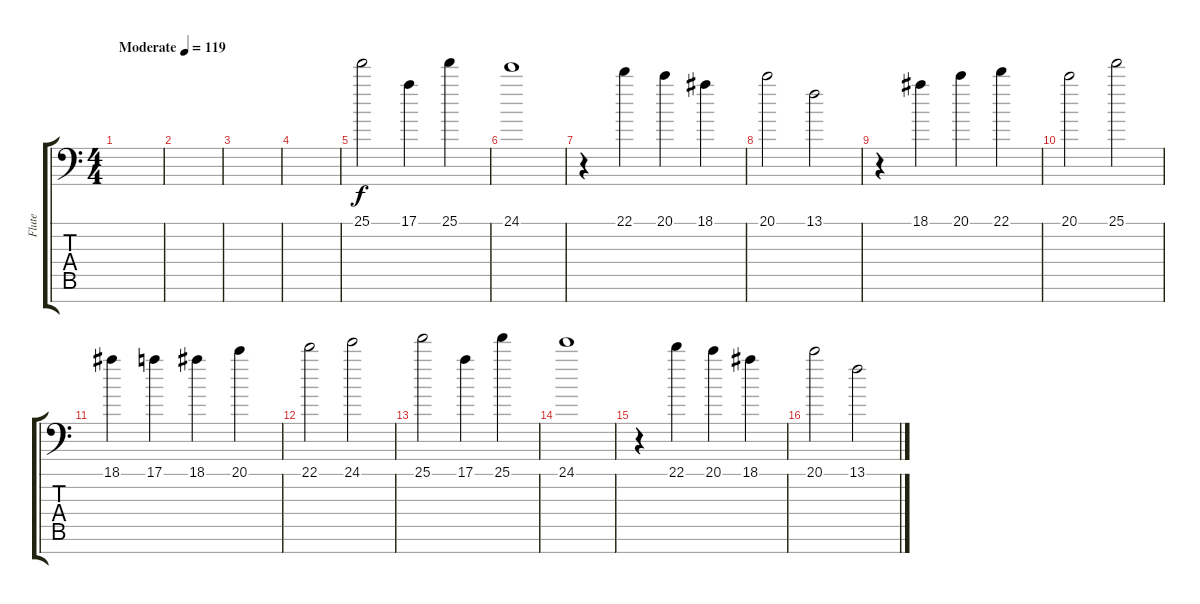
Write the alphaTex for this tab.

\track ("Flute" "Flute") {instrument flute}
\staff {score tabs}
\tuning (E4 B3 G3 D3 A2 E2 C-1) {hide}
\ts (4 4)
\tempo (119 "Moderate")
\clef f4
\ks c
|
|
|
|
25.1.2 17.1.4 25.1.4 |
24.1.1 |
r.4 22.1.4 20.1.4 18.1.4 |
20.1.2 13.1.2 |
r.4 18.1.4 20.1.4 22.1.4 |
20.1.2 25.1.2 |
18.1.4 17.1.4 18.1.4 20.1.4 |
22.1.2 24.1.2 |
25.1.2 17.1.4 25.1.4 |
24.1.1 |
r.4 22.1.4 20.1.4 18.1.4 |
20.1.2 13.1.2
